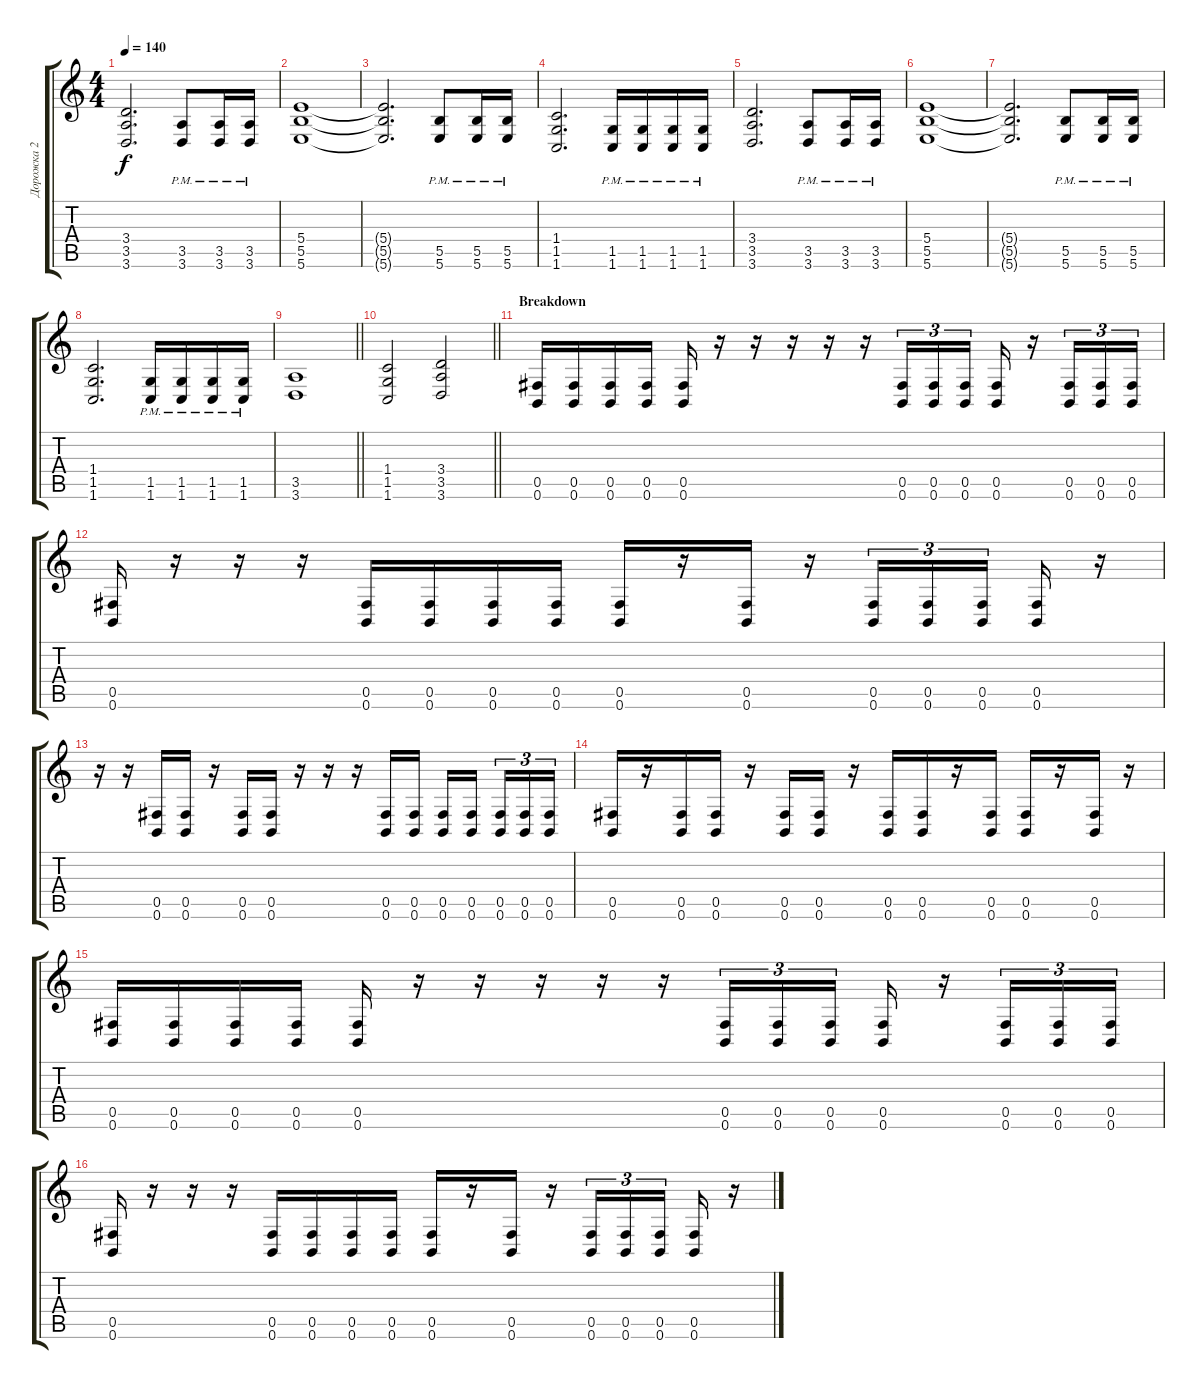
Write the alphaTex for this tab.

\track ("Дорожка 2" "Дорожка 2") {instrument distortionguitar}
\staff {score tabs}
\tuning (Db4 Ab3 E3 B2 Gb2 B1) {hide}
\ts (4 4)
\tempo 140
\clef g2
\ks c
(3.4 3.5 3.6).2{d dy f} (3.5{pm} 3.6{pm}).8 (3.5{pm} 3.6{pm}).16 (3.5{pm} 3.6{pm}).16 |
(5.4 5.5 5.6).1 |
(5.4{t} 5.5{t} 5.6{t}).2{d} (5.5{pm} 5.6{pm}).8 (5.5{pm} 5.6{pm}).16 (5.5{pm} 5.6{pm}).16 |
(1.4 1.5 1.6).2{d} (1.5{pm} 1.6{pm}).16 (1.5{pm} 1.6{pm}).16 (1.5{pm} 1.6{pm}).16 (1.5{pm} 1.6{pm}).16 |
(3.4 3.5 3.6).2{d} (3.5{pm} 3.6{pm}).8 (3.5{pm} 3.6{pm}).16 (3.5{pm} 3.6{pm}).16 |
(5.4 5.5 5.6).1 |
(5.4{t} 5.5{t} 5.6{t}).2{d} (5.5{pm} 5.6{pm}).8 (5.5{pm} 5.6{pm}).16 (5.5{pm} 5.6{pm}).16 |
(1.4 1.5 1.6).2{d} (1.5{pm} 1.6{pm}).16 (1.5{pm} 1.6{pm}).16 (1.5{pm} 1.6{pm}).16 (1.5{pm} 1.6{pm}).16 |
\barLineRight lightlight
(3.5 3.6).1 |
\barLineRight lightlight
(1.4 1.5 1.6).2 (3.4 3.5 3.6).2 |
\section ("" "Breakdown")
(0.5 0.6).16 (0.5 0.6).16 (0.5 0.6).16 (0.5 0.6).16 (0.5 0.6).16 r.16 r.16 r.16 r.16 r.16 (0.5 0.6).16{tu (3 2)} (0.5 0.6).16{tu (3 2)} (0.5 0.6).16{tu (3 2)} (0.5 0.6).16 r.16 (0.5 0.6).16{tu (3 2)} (0.5 0.6).16{tu (3 2)} (0.5 0.6).16{tu (3 2)} |
(0.5 0.6).16 r.16 r.16 r.16 (0.5 0.6).16 (0.5 0.6).16 (0.5 0.6).16 (0.5 0.6).16 (0.5 0.6).16 r.16 (0.5 0.6).16 r.16 (0.5 0.6).16{tu (3 2)} (0.5 0.6).16{tu (3 2)} (0.5 0.6).16{tu (3 2) beam splitsecondary} (0.5 0.6).16 r.16 |
r.16 r.16 (0.5 0.6).16 (0.5 0.6).16 r.16 (0.5 0.6).16 (0.5 0.6).16 r.16 r.16 r.16 (0.5 0.6).16 (0.5 0.6).16 (0.5 0.6).16 (0.5 0.6).16{beam splitsecondary} (0.5 0.6).16{tu (3 2)} (0.5 0.6).16{tu (3 2)} (0.5 0.6).16{tu (3 2)} |
(0.5 0.6).16 r.16 (0.5 0.6).16 (0.5 0.6).16 r.16 (0.5 0.6).16 (0.5 0.6).16 r.16 (0.5 0.6).16 (0.5 0.6).16 r.16 (0.5 0.6).16 (0.5 0.6).16 r.16 (0.5 0.6).16 r.16 |
(0.5 0.6).16 (0.5 0.6).16 (0.5 0.6).16 (0.5 0.6).16 (0.5 0.6).16 r.16 r.16 r.16 r.16 r.16 (0.5 0.6).16{tu (3 2)} (0.5 0.6).16{tu (3 2)} (0.5 0.6).16{tu (3 2)} (0.5 0.6).16 r.16 (0.5 0.6).16{tu (3 2)} (0.5 0.6).16{tu (3 2)} (0.5 0.6).16{tu (3 2)} |
(0.5 0.6).16 r.16 r.16 r.16 (0.5 0.6).16 (0.5 0.6).16 (0.5 0.6).16 (0.5 0.6).16 (0.5 0.6).16 r.16 (0.5 0.6).16 r.16 (0.5 0.6).16{tu (3 2)} (0.5 0.6).16{tu (3 2)} (0.5 0.6).16{tu (3 2) beam splitsecondary} (0.5 0.6).16 r.16
